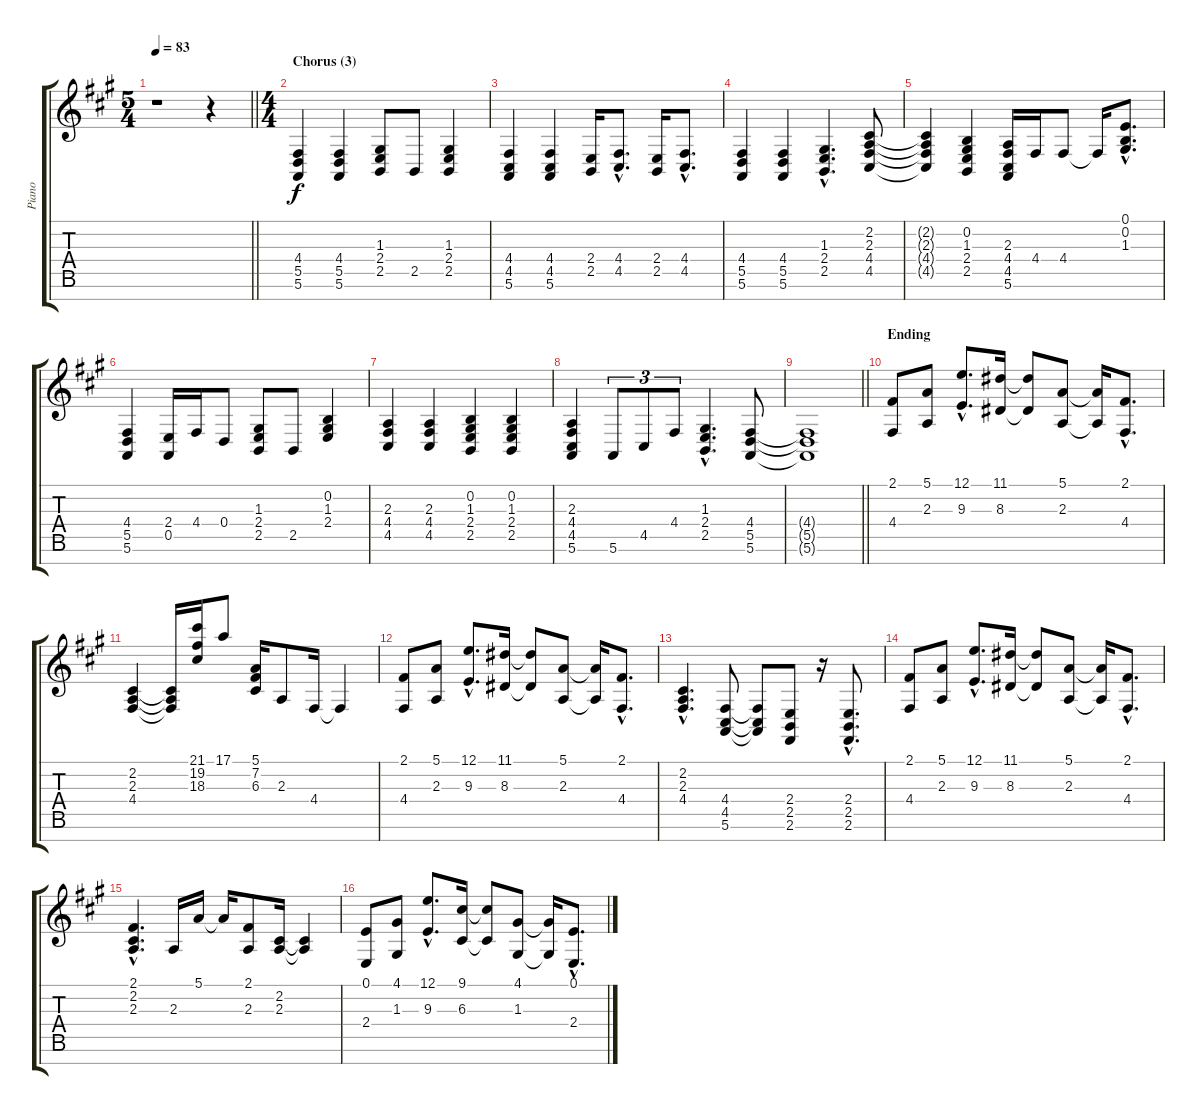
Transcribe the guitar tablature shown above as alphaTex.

\track ("Piano" "Piano") {instrument brightacousticpiano}
\staff {score tabs}
\tuning (E4 B3 G3 D3 A2 E2 B1) {hide}
\ts (5 4)
\tempo 83
\clef g2
\barLineRight lightlight
\ks f#minor
r.1{dy f} r.4 |
\ts (4 4)
\section ("" "Chorus (3)")
(4.4 5.5 5.6).4 (4.4 5.5 5.6).4 (1.3 2.4 2.5).8 2.5.8 (1.3 2.4 2.5).4 |
(4.4 4.5 5.6).4 (4.4 4.5 5.6).4 (2.4 2.5).16 (4.4{hac} 4.5{hac}).8{d} (2.4 2.5).16 (4.4{hac} 4.5{hac}).8{d} |
(4.4 5.5 5.6).4 (4.4 5.5 5.6).4 (1.3{hac} 2.4{hac} 2.5{hac}).4{d} (2.2 2.3 4.4 4.5).8 |
(2.2{t} 2.3{t} 4.4{t} 4.5{t}).4 (0.2 1.3 2.4 2.5).4 (2.3 4.4 4.5 5.6).16 4.4.16 4.4.8 4.4{t}.16 (0.1{hac} 0.2{hac} 1.3{hac}).8{d} |
(4.4 5.5 5.6).4 (2.4 0.5).16 4.4.16 0.4.8 (1.3 2.4 2.5).8 2.5.8 (0.2 1.3 2.4).4 |
(2.3 4.4 4.5).4 (2.3 4.4 4.5).4 (0.2 1.3 2.4 2.5).4 (0.2 1.3 2.4 2.5).4 |
(2.3 4.4 4.5 5.6).4 5.6.8{tu (3 2)} 4.5.8{tu (3 2)} 4.4.8{tu (3 2)} (1.3{hac} 2.4{hac} 2.5{hac}).4{d} (4.4 5.5 5.6).8 |
\barLineRight lightlight
(4.4{t} 5.5{t} 5.6{t}).1 |
\section ("" "Ending")
(2.1 4.4).8 (5.1 2.3).8 (12.1{hac} 9.3{hac}).8{d} (11.1 8.3).16 (11.1{t} 8.3{t}).8 (5.1 2.3).8 (5.1{t} 2.3{t}).16 (2.1{hac} 4.4{hac}).8{d} |
(2.2 2.3 4.4).4 (2.2{t} 2.3{t} 4.4{t}).16 (21.1 19.2 18.3).16 17.1.8 (5.1 7.2 6.3).16 2.3.8 4.4.16 4.4{t}.4 |
(2.1 4.4).8 (5.1 2.3).8 (12.1{hac} 9.3{hac}).8{d} (11.1 8.3).16 (11.1{t} 8.3{t}).8 (5.1 2.3).8 (5.1{t} 2.3{t}).16 (2.1{hac} 4.4{hac}).8{d} |
(2.2{hac} 2.3{hac} 4.4{hac}).4{d} (4.4 4.5 5.6).8 (4.4{t} 4.5{t} 5.6{t}).8 (2.4 2.5 2.6).8 r.16 (2.4{hac} 2.5{hac} 2.6{hac}).8{d} |
(2.1 4.4).8 (5.1 2.3).8 (12.1{hac} 9.3{hac}).8{d} (11.1 8.3).16 (11.1{t} 8.3{t}).8 (5.1 2.3).8 (5.1{t} 2.3{t}).16 (2.1{hac} 4.4{hac}).8{d} |
(2.1{hac} 2.2{hac} 2.3{hac}).4{d} 2.3.16 5.1.16 5.1{t}.16 (2.1 2.3).8 (2.2 2.3).16 (2.2{t} 2.3{t}).4 |
(0.1 2.4).8 (4.1 1.3).8 (12.1{hac} 9.3{hac}).8{d} (9.1 6.3).16 (9.1{t} 6.3{t}).8 (4.1 1.3).8 (4.1{t} 1.3{t}).16 (0.1{hac} 2.4{hac}).8{d}
